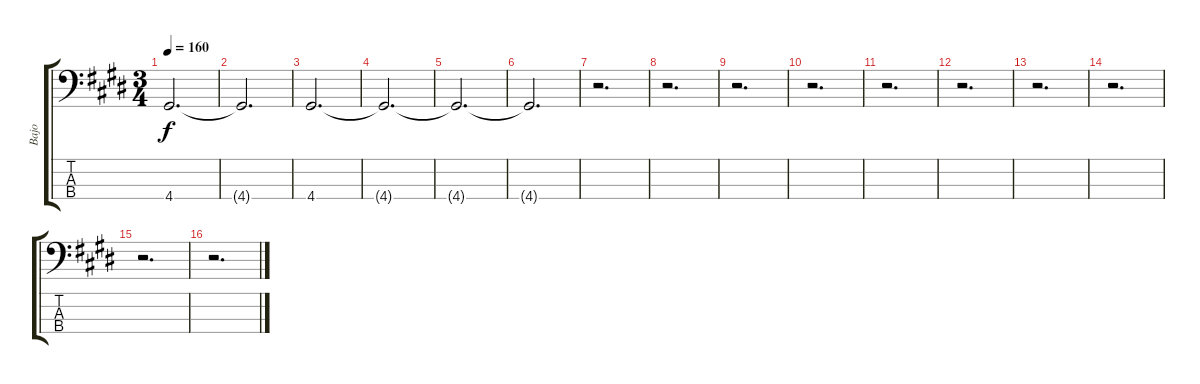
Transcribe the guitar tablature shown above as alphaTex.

\track ("Bajo" "Bajo") {instrument electricbassfinger}
\staff {score tabs}
\tuning (G2 D2 A1 E1) {hide}
\ts (3 4)
\tempo 160
\clef f4
\ks c#minor
4.4{t}.2{d dy f} |
4.4{t}.2{d} |
4.4.2{d} |
4.4{t}.2{d} |
4.4{t}.2{d} |
4.4{t}.2{d} |
r.2{d} |
r.2{d} |
r.2{d} |
r.2{d} |
r.2{d} |
r.2{d} |
r.2{d} |
r.2{d} |
r.2{d} |
r.2{d}
